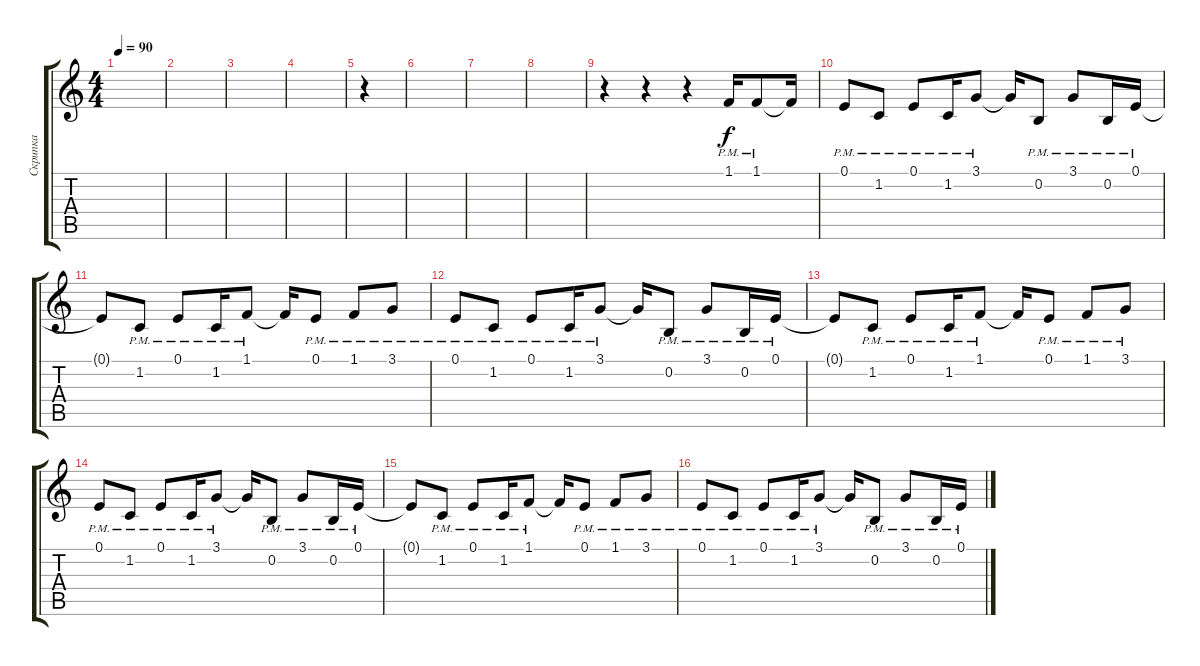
\track ("Скрипка" "Скрипка") {instrument violin}
\staff {score tabs}
\tuning (E4 B3 G3 D3 A2 E2) {hide}
\ts (4 4)
\tempo 90
\clef g2
\ks c
|
|
|
|
r.4 |
|
|
|
r.4 r.4 r.4 1.1{pm}.16 1.1{pm}.8 1.1{t}.16 |
0.1{pm}.8 1.2{pm}.8 0.1{pm}.8 1.2{pm}.16 3.1{pm}.8 3.1{t}.16 0.2{pm}.8 3.1{pm}.8 0.2{pm}.16 0.1{pm}.16 |
0.1{t}.8 1.2{pm}.8 0.1{pm}.8 1.2{pm}.16 1.1{pm}.8 1.1{t}.16 0.1{pm}.8 1.1{pm}.8 3.1{pm}.8 |
0.1{pm}.8 1.2{pm}.8 0.1{pm}.8 1.2{pm}.16 3.1{pm}.8 3.1{t}.16 0.2{pm}.8 3.1{pm}.8 0.2{pm}.16 0.1{pm}.16 |
0.1{t}.8 1.2{pm}.8 0.1{pm}.8 1.2{pm}.16 1.1{pm}.8 1.1{t}.16 0.1{pm}.8 1.1{pm}.8 3.1{pm}.8 |
0.1{pm}.8 1.2{pm}.8 0.1{pm}.8 1.2{pm}.16 3.1{pm}.8 3.1{t}.16 0.2{pm}.8 3.1{pm}.8 0.2{pm}.16 0.1{pm}.16 |
0.1{t}.8 1.2{pm}.8 0.1{pm}.8 1.2{pm}.16 1.1{pm}.8 1.1{t}.16 0.1{pm}.8 1.1{pm}.8 3.1{pm}.8 |
0.1{pm}.8 1.2{pm}.8 0.1{pm}.8 1.2{pm}.16 3.1{pm}.8 3.1{t}.16 0.2{pm}.8 3.1{pm}.8 0.2{pm}.16 0.1{pm}.16
